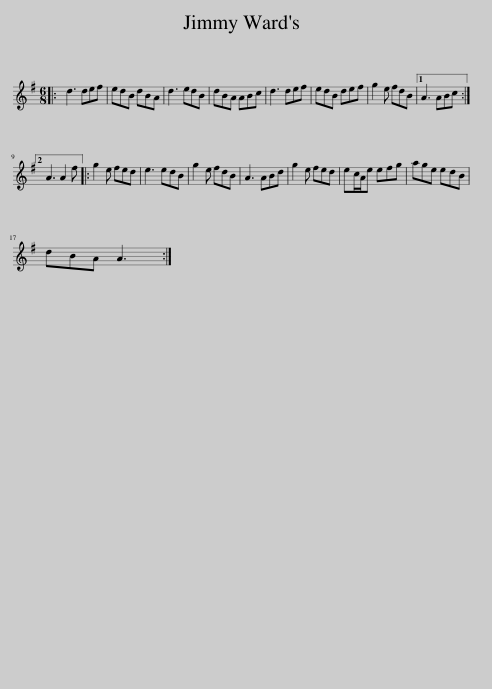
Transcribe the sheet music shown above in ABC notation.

X:1
L:1/8
M:6/8
I:linebreak $
K:G
V:1 treble
V:1
|: d3 def | edB dBA | d3 edB | dBA ABc | d3 def | %5
 edB def | g2 e fdB |1 A3 ABc :|2$ A3 A2 f |: g2 e fed | %10
 e3 edB | g2 e fdB | A3 ABd | g2 e fed | ec/A/e efg | %15
 age edB |$ dBA A3 :| %17
